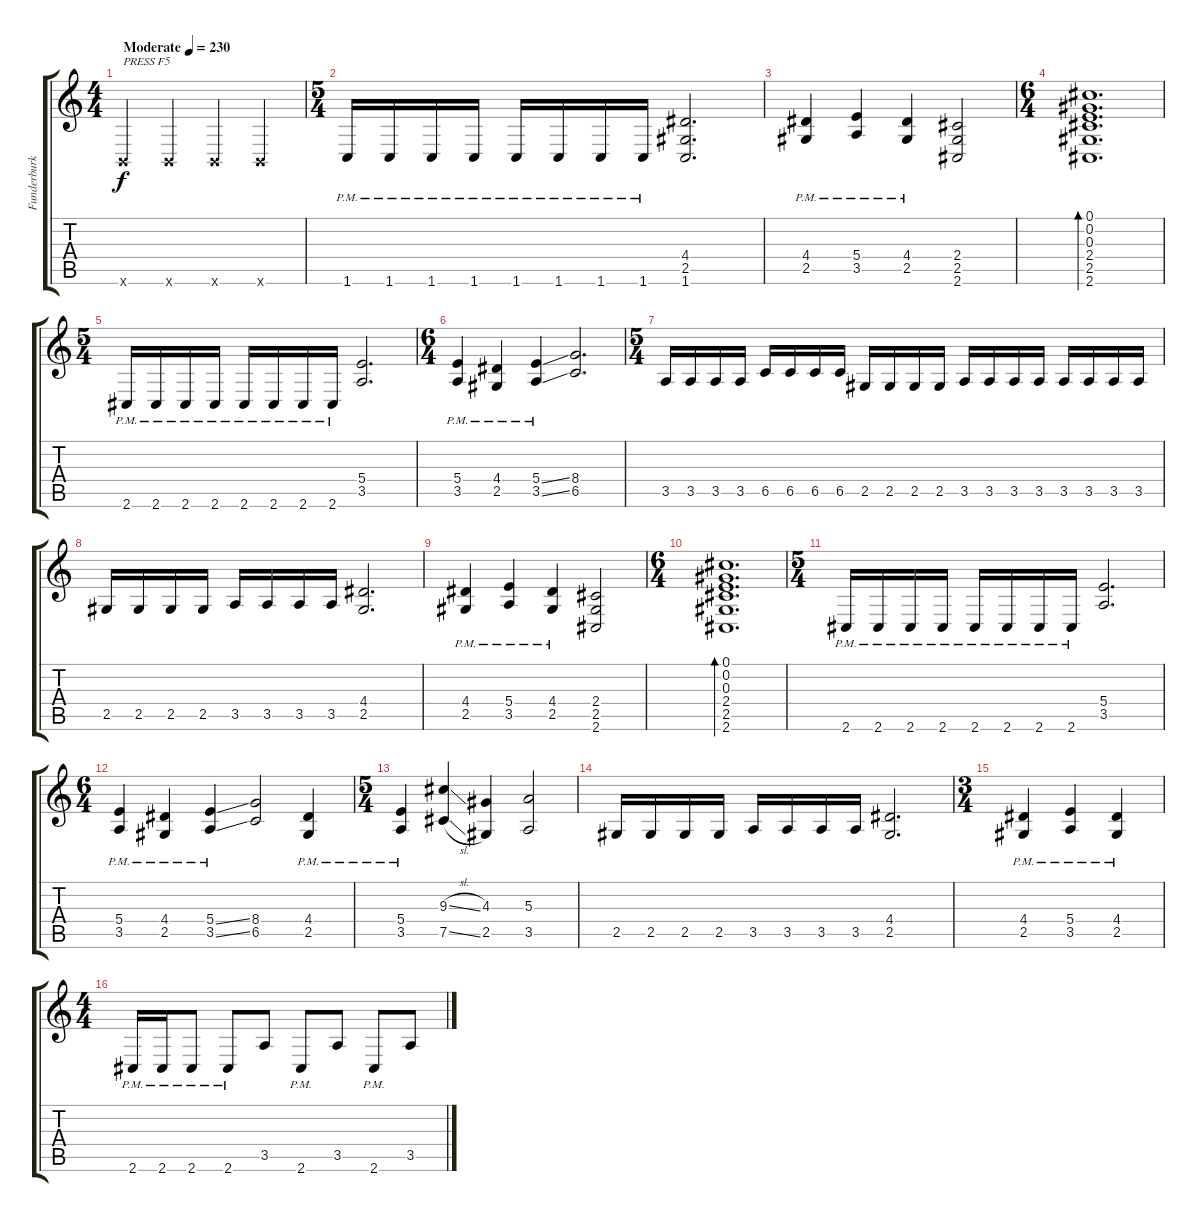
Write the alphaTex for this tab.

\track ("Funderburk Rhythm" "Funderburk") {instrument overdrivenguitar}
\staff {score tabs}
\tuning (Db4 Ab3 E3 B2 Gb2 B1) {hide}
\ts (4 4)
\tempo (230 "Moderate")
\clef g2
\ks c
0.6{x}.4{txt "PRESS F5" dy f instrument overdrivenguitar} 0.6{x}.4 0.6{x}.4 0.6{x}.4 |
\ts (5 4)
1.6{pm}.16 1.6{pm}.16 1.6{pm}.16 1.6{pm}.16 1.6{pm}.16 1.6{pm}.16 1.6{pm}.16 1.6{pm}.16 (4.4 2.5 1.6).2{d} |
(4.4{pm} 2.5{pm}).4 (5.4{pm} 3.5{pm}).4 (4.4{pm} 2.5{pm}).4 (2.4 2.5 2.6).2 |
\ts (6 4)
(0.1 0.2 0.3 2.4 2.5 2.6).1{d bd 240} |
\ts (5 4)
2.6{pm}.16 2.6{pm}.16 2.6{pm}.16 2.6{pm}.16 2.6{pm}.16 2.6{pm}.16 2.6{pm}.16 2.6{pm}.16 (5.4 3.5).2{d} |
\ts (6 4)
(5.4{pm} 3.5{pm}).4 (4.4{pm} 2.5{pm}).4 (5.4{ss pm} 3.5{ss pm}).4 (8.4 6.5).2{d} |
\ts (5 4)
3.5.16 3.5.16 3.5.16 3.5.16 6.5.16 6.5.16 6.5.16 6.5.16 2.5.16 2.5.16 2.5.16 2.5.16 3.5.16 3.5.16 3.5.16 3.5.16 3.5.16 3.5.16 3.5.16 3.5.16 |
2.5.16 2.5.16 2.5.16 2.5.16 3.5.16 3.5.16 3.5.16 3.5.16 (4.4 2.5).2{d} |
(4.4{pm} 2.5{pm}).4 (5.4{pm} 3.5{pm}).4 (4.4{pm} 2.5{pm}).4 (2.4 2.5 2.6).2 |
\ts (6 4)
(0.1 0.2 0.3 2.4 2.5 2.6).1{d bd 240} |
\ts (5 4)
2.6{pm}.16 2.6{pm}.16 2.6{pm}.16 2.6{pm}.16 2.6{pm}.16 2.6{pm}.16 2.6{pm}.16 2.6{pm}.16 (5.4 3.5).2{d} |
\ts (6 4)
(5.4{pm} 3.5{pm}).4 (4.4{pm} 2.5{pm}).4 (5.4{ss pm} 3.5{ss pm}).4 (8.4 6.5).2 (4.4{pm} 2.5{pm}).4 |
\ts (5 4)
(5.4{pm} 3.5{pm}).4 (9.3{sl} 7.5{sl}).4 (4.3 2.5).4 (5.3 3.5).2 |
2.5.16 2.5.16 2.5.16 2.5.16 3.5.16 3.5.16 3.5.16 3.5.16 (4.4 2.5).2{d} |
\ts (3 4)
(4.4{pm} 2.5{pm}).4 (5.4{pm} 3.5{pm}).4 (4.4{pm} 2.5{pm}).4 |
\ts (4 4)
2.6{pm}.16 2.6{pm}.16 2.6{pm}.8 2.6{pm}.8 3.5.8 2.6{pm}.8 3.5.8 2.6{pm}.8 3.5.8
